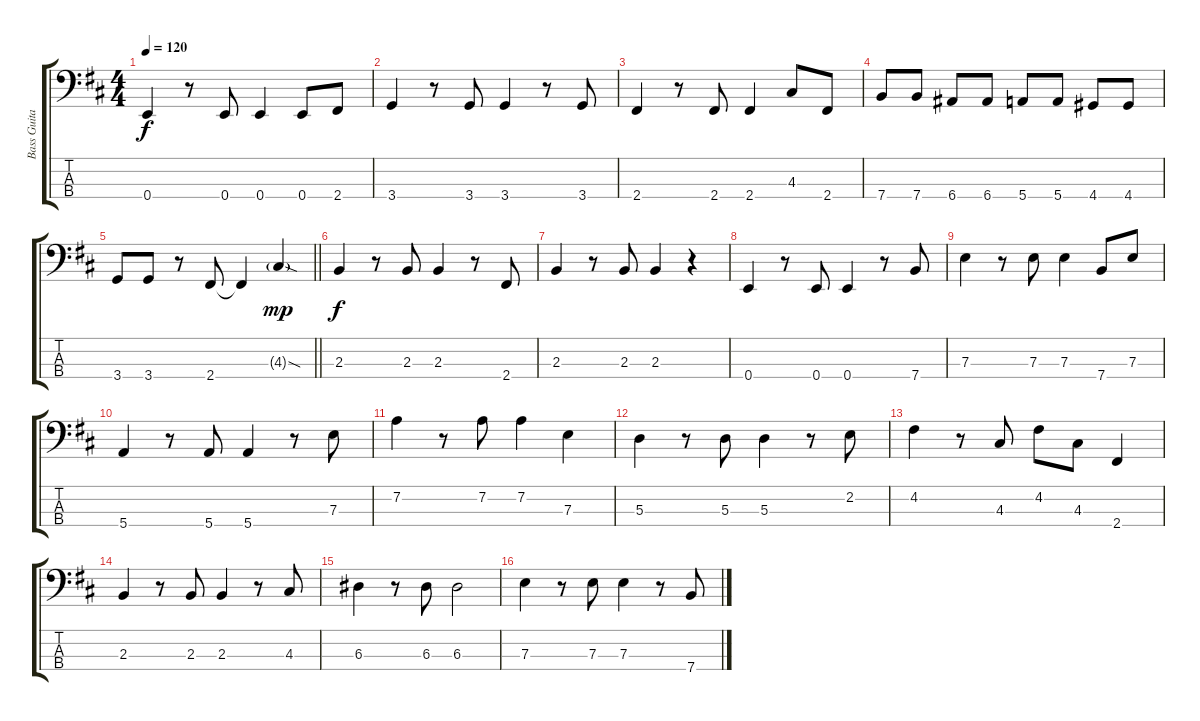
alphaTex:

\track ("Bass Guitar - Tony" "Bass Guita") {instrument electricbassfinger}
\staff {score tabs}
\tuning (G2 D2 A1 E1) {hide}
\ts (4 4)
\tempo 120
\clef f4
\ks d
0.4.4{dy f} r.8 0.4.8 0.4.4 0.4.8 2.4.8 |
3.4.4 r.8 3.4.8 3.4.4 r.8 3.4.8 |
2.4.4 r.8 2.4.8 2.4.4 4.3.8 2.4.8 |
7.4.8 7.4.8 6.4.8 6.4.8 5.4.8 5.4.8 4.4.8 4.4.8 |
\barLineRight lightlight
3.4.8 3.4.8 r.8 2.4.8 2.4{t}.4 4.3{sod g}.4{dy mp} |
2.3.4{dy f} r.8 2.3.8 2.3.4 r.8 2.4.8 |
2.3.4 r.8 2.3.8 2.3.4 r.4 |
0.4.4 r.8 0.4.8 0.4.4 r.8 7.4.8 |
7.3.4 r.8 7.3.8 7.3.4 7.4.8 7.3.8 |
5.4.4 r.8 5.4.8 5.4.4 r.8 7.3.8 |
7.2.4 r.8 7.2.8 7.2.4 7.3.4 |
5.3.4 r.8 5.3.8 5.3.4 r.8 2.2.8 |
4.2.4 r.8 4.3.8 4.2.8 4.3.8 2.4.4 |
2.3.4 r.8 2.3.8 2.3.4 r.8 4.3.8 |
6.3.4 r.8 6.3.8 6.3.2 |
7.3.4 r.8 7.3.8 7.3.4 r.8 7.4.8
